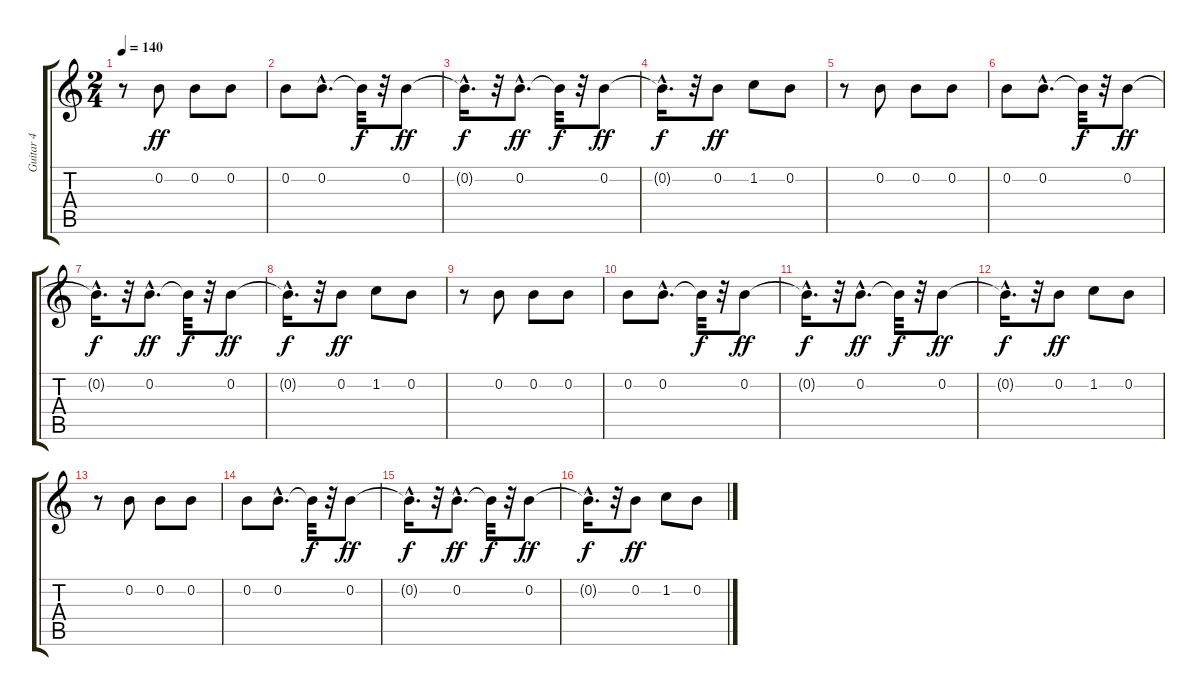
\track ("Guitar 4" "Guitar 4") {instrument electricguitarjazz}
\staff {score tabs}
\tuning (E4 B3 G3 D3 A2 E2) {hide}
\ts (2 4)
\tempo 140
\clef g2
\ks c
r.8{dy ff} 0.2.8 0.2.8 0.2.8 |
0.2.8 0.2{hac}.8{d} 0.2{t}.32{dy f} r.32 0.2.8{dy ff} |
0.2{hac t}.16{d dy f} r.32 0.2{hac}.8{d dy ff} 0.2{t}.32{dy f} r.32 0.2.8{dy ff} |
0.2{hac t}.16{d dy f} r.32 0.2.8{dy ff} 1.2.8 0.2.8 |
r.8 0.2.8 0.2.8 0.2.8 |
0.2.8 0.2{hac}.8{d} 0.2{t}.32{dy f} r.32 0.2.8{dy ff} |
0.2{hac t}.16{d dy f} r.32 0.2{hac}.8{d dy ff} 0.2{t}.32{dy f} r.32 0.2.8{dy ff} |
0.2{hac t}.16{d dy f} r.32 0.2.8{dy ff} 1.2.8 0.2.8 |
r.8 0.2.8 0.2.8 0.2.8 |
0.2.8 0.2{hac}.8{d} 0.2{t}.32{dy f} r.32 0.2.8{dy ff} |
0.2{hac t}.16{d dy f} r.32 0.2{hac}.8{d dy ff} 0.2{t}.32{dy f} r.32 0.2.8{dy ff} |
0.2{hac t}.16{d dy f} r.32 0.2.8{dy ff} 1.2.8 0.2.8 |
r.8 0.2.8 0.2.8 0.2.8 |
0.2.8 0.2{hac}.8{d} 0.2{t}.32{dy f} r.32 0.2.8{dy ff} |
0.2{hac t}.16{d dy f} r.32 0.2{hac}.8{d dy ff} 0.2{t}.32{dy f} r.32 0.2.8{dy ff} |
0.2{hac t}.16{d dy f} r.32 0.2.8{dy ff} 1.2.8 0.2.8
